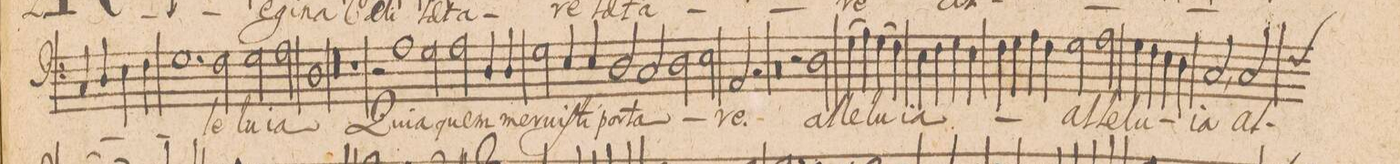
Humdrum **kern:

**kern	**text
*I"BASSVS.	*
*clefF4	*
*k[]	*
*met(c|)	*
*M2/1	*
4C/	.
4D/	.
4E\	.
4F\	.
1.G\	.
=16-	=16-
2F\	le-
2G\	-lu-
2A\	-ia
=17-	=17-
1D\	.
00rG	.
=18-	=18-
=19-	=19-
1r	.
=20-	=20-
2r	.
1A\	Qui-
2G\	-a
=21-	=21-
2A\	quem
4D/	me-
4D/	-ru-
2G\	-i-
4E/	-ſti
4E/	por-
=22-	=22-
2D/	-ta-
2C/	.
2D\	.
2E\	.
=23-	=23-
2AA/	-re.
2r	.
0rC	.
=24-	=24-
2r	.
2D\	al-
=25-	=25-
(4G\	-le-
4A\)	.
(4G\	-lu-
4F\)	.
4E\	-ia
4F\	.
4G\	.
4E\	.
=26-	=26-
4F\	.
4G\	.
4A\	.
4F\	.
2G\	al-
2A\	-le-
=27-	=27-
4G\	-lu-
4F\	.
4E\	.
4D\	.
2C,</	-ia
*custos:F	*
2C/	al-
=28-	=28-
*-	*-
